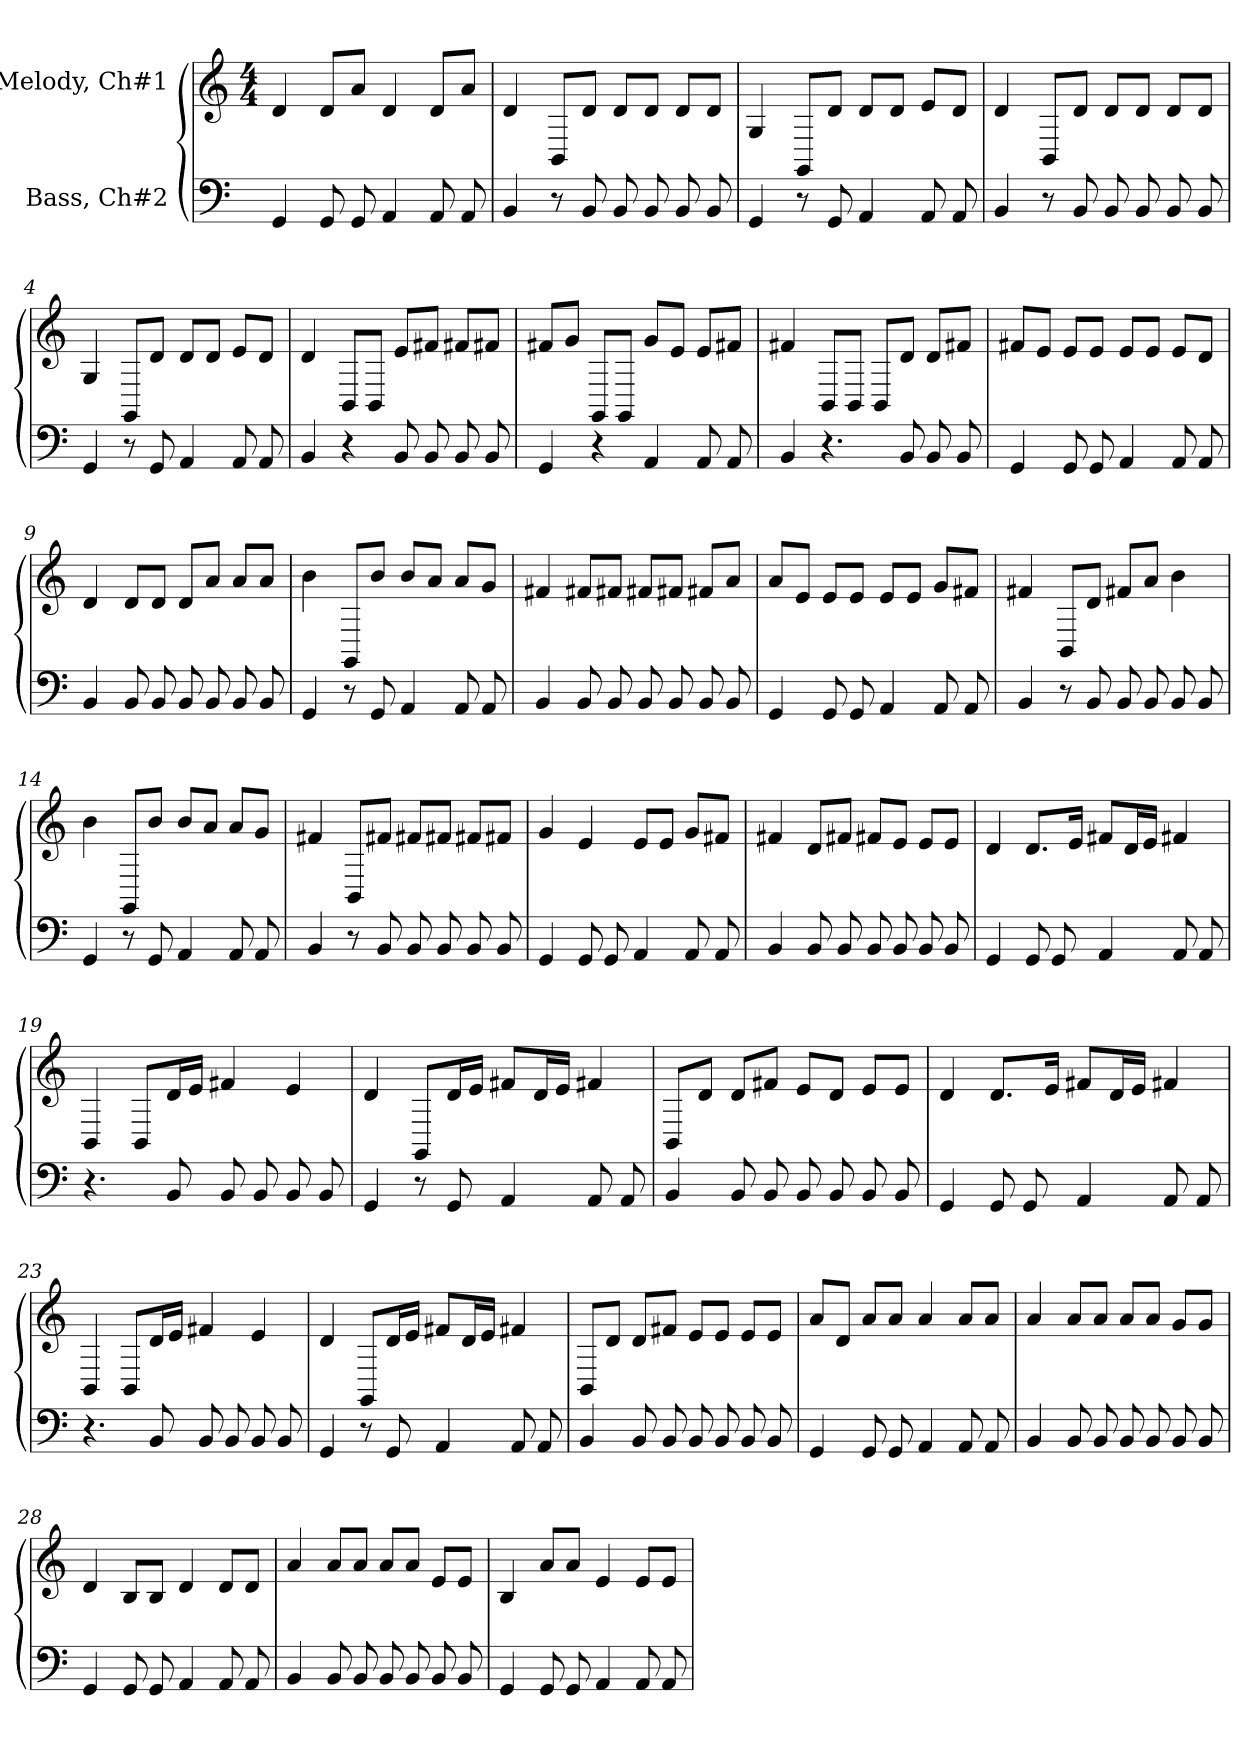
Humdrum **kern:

**kern	**kern
*part2	*part1
*staff2	*staff1
*I"Bass, Ch#2	*I"Melody, Ch#1
*clefF4	*
*	*M4/4
*MM103	*MM103
=	=
4GG	4d
8GG	8dL
8GG	8aJ
4AA	4d
8AA	8dL
8AA	8aJ
=1	=1
4BB	4d
8r	8BBL
8BB	8dJ
8BB	8dL
8BB	8dJ
8BB	8dL
8BB	8dJ
=2	=2
4GG	4G
8r	8GGL
8GG	8dJ
4AA	8dL
.	8dJ
8AA	8eL
8AA	8dJ
=3	=3
4BB	4d
8r	8BBL
8BB	8dJ
8BB	8dL
8BB	8dJ
8BB	8dL
8BB	8dJ
=4	=4
4GG	4G
8r	8GGL
8GG	8dJ
4AA	8dL
.	8dJ
8AA	8eL
8AA	8dJ
=5	=5
4BB	4d
4r	8BBL
.	8BBJ
8BB	8eL
8BB	8f#XJ
8BB	8f#XL
8BB	8f#XJ
=6	=6
4GG	8f#XL
.	8gJ
4r	8GGL
.	8GGJ
4AA	8gL
.	8eJ
8AA	8eL
8AA	8f#XJ
=7	=7
4BB	4f#X
4.r	8BBL
.	8BBJ
.	8BBL
8BB	8dJ
8BB	8dL
8BB	8f#XJ
=8	=8
4GG	8f#XL
.	8eJ
8GG	8eL
8GG	8eJ
4AA	8eL
.	8eJ
8AA	8eL
8AA	8dJ
=9	=9
4BB	4d
8BB	8dL
8BB	8dJ
8BB	8dL
8BB	8aJ
8BB	8aL
8BB	8aJ
=10	=10
4GG	4b
8r	8GGL
8GG	8bJ
4AA	8bL
.	8aJ
8AA	8aL
8AA	8gJ
=11	=11
4BB	4f#X
8BB	8f#XL
8BB	8f#XJ
8BB	8f#XL
8BB	8f#XJ
8BB	8f#XL
8BB	8aJ
=12	=12
4GG	8aL
.	8eJ
8GG	8eL
8GG	8eJ
4AA	8eL
.	8eJ
8AA	8gL
8AA	8f#XJ
=13	=13
4BB	4f#X
8r	8BBL
8BB	8dJ
8BB	8f#XL
8BB	8aJ
8BB	4b
8BB	.
=14	=14
4GG	4b
8r	8GGL
8GG	8bJ
4AA	8bL
.	8aJ
8AA	8aL
8AA	8gJ
=15	=15
4BB	4f#X
8r	8BBL
8BB	8f#XJ
8BB	8f#XL
8BB	8f#XJ
8BB	8f#XL
8BB	8f#XJ
=16	=16
4GG	4g
8GG	4e
8GG	.
4AA	8eL
.	8eJ
8AA	8gL
8AA	8f#XJ
=17	=17
4BB	4f#X
8BB	8dL
8BB	8f#XJ
8BB	8f#XL
8BB	8eJ
8BB	8eL
8BB	8eJ
=18	=18
4GG	4d
8GG	8.dL
8GG	.
.	16eJk
4AA	8f#XL
.	16dL
.	16eJJ
8AA	4f#X
8AA	.
=19	=19
4.r	4BB
.	8BBL
8BB	16dL
.	16eJJ
8BB	4f#X
8BB	.
8BB	4e
8BB	.
=20	=20
4GG	4d
8r	8GGL
8GG	16dL
.	16eJJ
4AA	8f#XL
.	16dL
.	16eJJ
8AA	4f#X
8AA	.
=21	=21
4BB	8BBL
.	8dJ
8BB	8dL
8BB	8f#XJ
8BB	8eL
8BB	8dJ
8BB	8eL
8BB	8eJ
=22	=22
4GG	4d
8GG	8.dL
8GG	.
.	16eJk
4AA	8f#XL
.	16dL
.	16eJJ
8AA	4f#X
8AA	.
=23	=23
4.r	4BB
.	8BBL
8BB	16dL
.	16eJJ
8BB	4f#X
8BB	.
8BB	4e
8BB	.
=24	=24
4GG	4d
8r	8GGL
8GG	16dL
.	16eJJ
4AA	8f#XL
.	16dL
.	16eJJ
8AA	4f#X
8AA	.
=25	=25
4BB	8BBL
.	8dJ
8BB	8dL
8BB	8f#XJ
8BB	8eL
8BB	8eJ
8BB	8eL
8BB	8eJ
=26	=26
4GG	8aL
.	8dJ
8GG	8aL
8GG	8aJ
4AA	4a
8AA	8aL
8AA	8aJ
=27	=27
4BB	4a
8BB	8aL
8BB	8aJ
8BB	8aL
8BB	8aJ
8BB	8gL
8BB	8gJ
=28	=28
4GG	4d
8GG	8BL
8GG	8BJ
4AA	4d
8AA	8dL
8AA	8dJ
=29	=29
4BB	4a
8BB	8aL
8BB	8aJ
8BB	8aL
8BB	8aJ
8BB	8eL
8BB	8eJ
=30	=30
4GG	4B
8GG	8aL
8GG	8aJ
4AA	4e
8AA	8eL
8AA	8eJ
=	=
*-	*-
